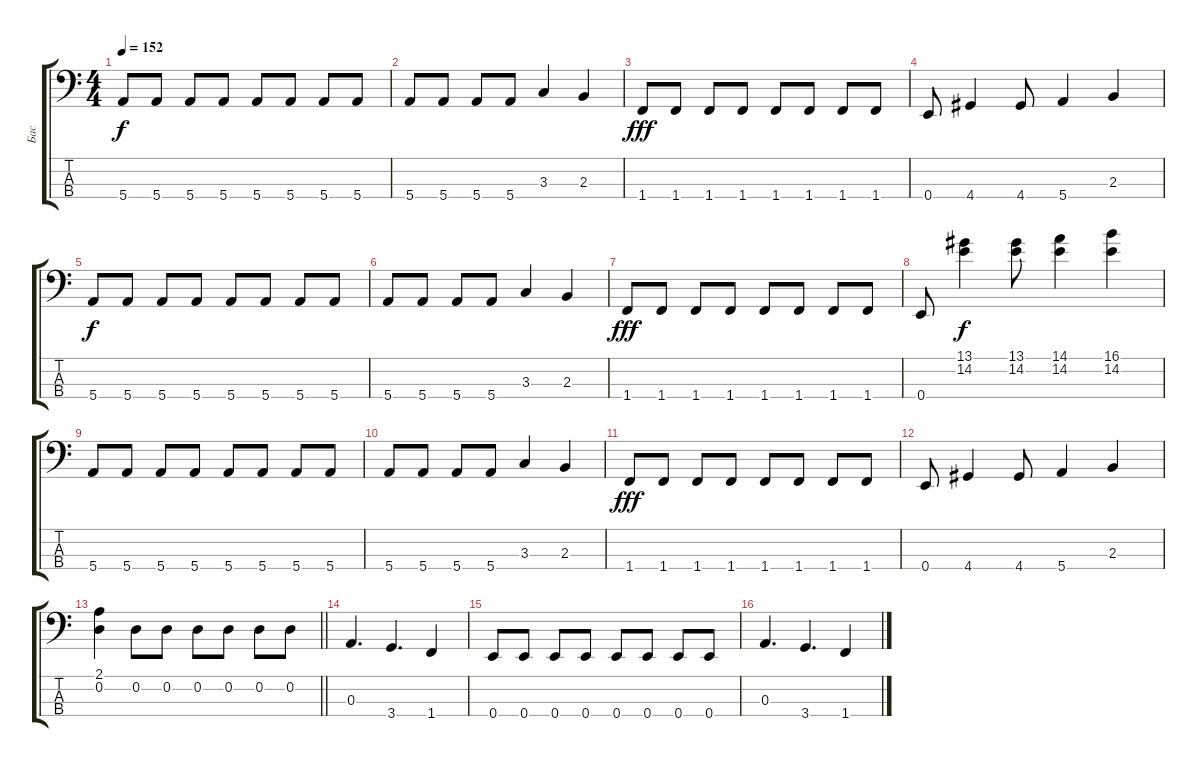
\track ("Бас" "Бас") {instrument electricbasspick}
\staff {score tabs}
\tuning (G2 D2 A1 E1) {hide}
\ts (4 4)
\tempo 152
\clef f4
\ks c
5.4.8{dy f} 5.4.8 5.4.8 5.4.8 5.4.8 5.4.8 5.4.8 5.4.8 |
5.4.8 5.4.8 5.4.8 5.4.8 3.3.4 2.3.4 |
1.4.8{dy fff} 1.4.8 1.4.8 1.4.8 1.4.8 1.4.8 1.4.8 1.4.8 |
0.4.8 4.4.4 4.4.8 5.4.4 2.3.4 |
5.4.8{dy f} 5.4.8 5.4.8 5.4.8 5.4.8 5.4.8 5.4.8 5.4.8 |
5.4.8 5.4.8 5.4.8 5.4.8 3.3.4 2.3.4 |
1.4.8{dy fff} 1.4.8 1.4.8 1.4.8 1.4.8 1.4.8 1.4.8 1.4.8 |
0.4.8 (13.1 14.2).4{dy f} (13.1 14.2).8 (14.1 14.2).4 (16.1 14.2).4 |
5.4.8 5.4.8 5.4.8 5.4.8 5.4.8 5.4.8 5.4.8 5.4.8 |
5.4.8 5.4.8 5.4.8 5.4.8 3.3.4 2.3.4 |
1.4.8{dy fff} 1.4.8 1.4.8 1.4.8 1.4.8 1.4.8 1.4.8 1.4.8 |
0.4.8 4.4.4 4.4.8 5.4.4 2.3.4 |
\barLineRight lightlight
(2.1 0.2).4 0.2.8 0.2.8 0.2.8 0.2.8 0.2.8 0.2.8 |
0.3.4{d} 3.4.4{d} 1.4.4 |
0.4.8 0.4.8 0.4.8 0.4.8 0.4.8 0.4.8 0.4.8 0.4.8 |
0.3.4{d} 3.4.4{d} 1.4.4
